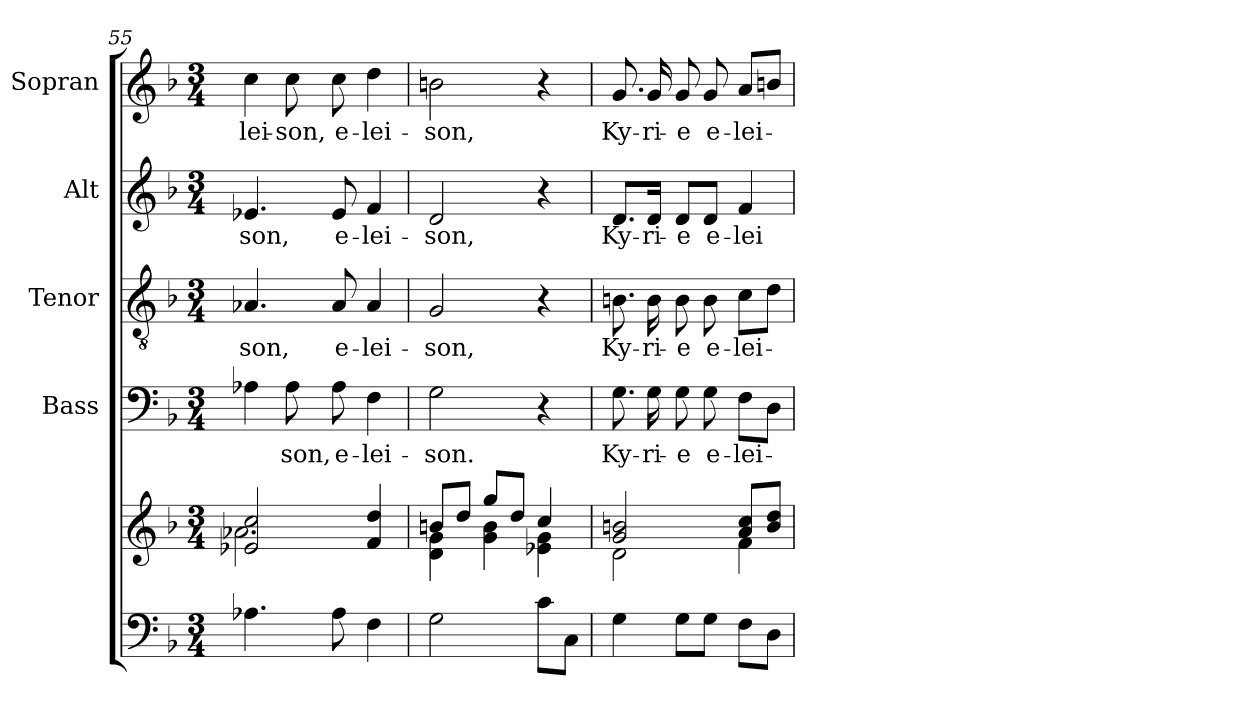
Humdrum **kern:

**kern	**kern	**kern	**text	**kern	**text	**kern	**text	**kern	**text
*part5	*part5	*part4	*part4	*part3	*part3	*part2	*part2	*part1	*part1
*staff6	*staff5	*staff4	*staff4	*staff3	*staff3	*staff2	*staff2	*staff1	*staff1
*	*	*I"Bass	*	*I"Tenor	*	*I"Alt	*	*I"Sopran	*
*	*	*I'B.	*	*I'T.	*	*I'A.	*	*I'S.	*
*clefF4	*clefG2	*clefF4	*	*clefGv2	*	*clefG2	*	*clefG2	*
*k[b-]	*k[b-]	*k[b-]	*	*k[b-]	*	*k[b-]	*	*k[b-]	*
*F:	*F:	*F:	*	*F:	*	*F:	*	*F:	*
*M3/4	*M3/4	*M3/4	*	*M3/4	*	*M3/4	*	*M3/4	*
=55	=55	=55	=55	=55	=55	=55	=55	=55	=55
*	*^	*	*	*	*	*	*	*	*
!	!	!	!	!	!	!LO:LY:b	!	!LO:LY:b	!	!LO:LY:b
4.A-X\	2e-X/ 2cc/	2.a-X\	4A-X\	.	4.A-X/	-son,	4.e-X/	-son,	4cc\	-lei-
!	!	!	!	!LO:LY:b	!	!	!	!	!	!LO:LY:b
.	.	.	8A-\	-son,	.	.	.	.	8cc\	-son,
!	!	!	!	!LO:LY:b	!	!LO:LY:b	!	!LO:LY:b	!	!LO:LY:b
8A-\	.	.	8A-\	e-	8A-/	e-	8e-/	e-	8cc\	e-
!	!	!	!	!LO:LY:b	!	!LO:LY:b	!	!LO:LY:b	!	!LO:LY:b
4F\	4f/ 4dd/	.	4F\	-lei-	4A-/	-lei-	4f/	-lei-	4dd\	-lei-
=56	=56	=56	=56	=56	=56	=56	=56	=56	=56	=56
!	!	!	!	!LO:LY:b	!	!LO:LY:b	!	!LO:LY:b	!	!LO:LY:b
2G\	8bn/L	4d\ 4g\	2G\	-son.	2G/	-son,	2d/	-son,	2bn\	-son,
.	8dd/J	.	.	.	.	.	.	.	.	.
.	8gg/L	4g\ 4b\	.	.	.	.	.	.	.	.
.	8dd/J	.	.	.	.	.	.	.	.	.
8c\L	4cc/	4e-X\ 4g\	4r	.	4r	.	4r	.	4r	.
8C\J	.	.	.	.	.	.	.	.	.	.
=57	=57	=57	=57	=57	=57	=57	=57	=57	=57	=57
!	!	!	!	!LO:LY:b	!	!LO:LY:b	!	!LO:LY:b	!	!LO:LY:b
4G\	2g/ 2bn/	2d\	8.G\	Ky-	8.Bn\	Ky-	8.d/L	Ky-	8.g/	Ky-
!	!	!	!	!LO:LY:b	!	!LO:LY:b	!	!LO:LY:b	!	!LO:LY:b
.	.	.	16G\	-ri-	16B\	-ri-	16d/Jk	-ri-	16g/	-ri-
!	!	!	!	!LO:LY:b	!	!LO:LY:b	!	!LO:LY:b	!	!LO:LY:b
8G\L	.	.	8G\	-e	8B\	-e	8d/L	-e	8g/	-e
!	!	!	!	!LO:LY:b	!	!LO:LY:b	!	!LO:LY:b	!	!LO:LY:b
8G\J	.	.	8G\	e-	8B\	e-	8d/J	e-	8g/	e-
!	!	!	!	!LO:LY:b	!	!LO:LY:b	!	!LO:LY:b	!	!LO:LY:b
8F\L	8a/ 8cc/L	4f\	8F\L	-lei-	8c\L	-lei-	4f/	-lei-	8a/L	-lei-
8D\J	8b/ 8dd/J	.	8D\J	.	8d\J	.	.	.	8bn/J	.
*	*v	*v	*	*	*	*	*	*	*	*
=	=	=	=	=	=	=	=	=	=
*-	*-	*-	*-	*-	*-	*-	*-	*-	*-
